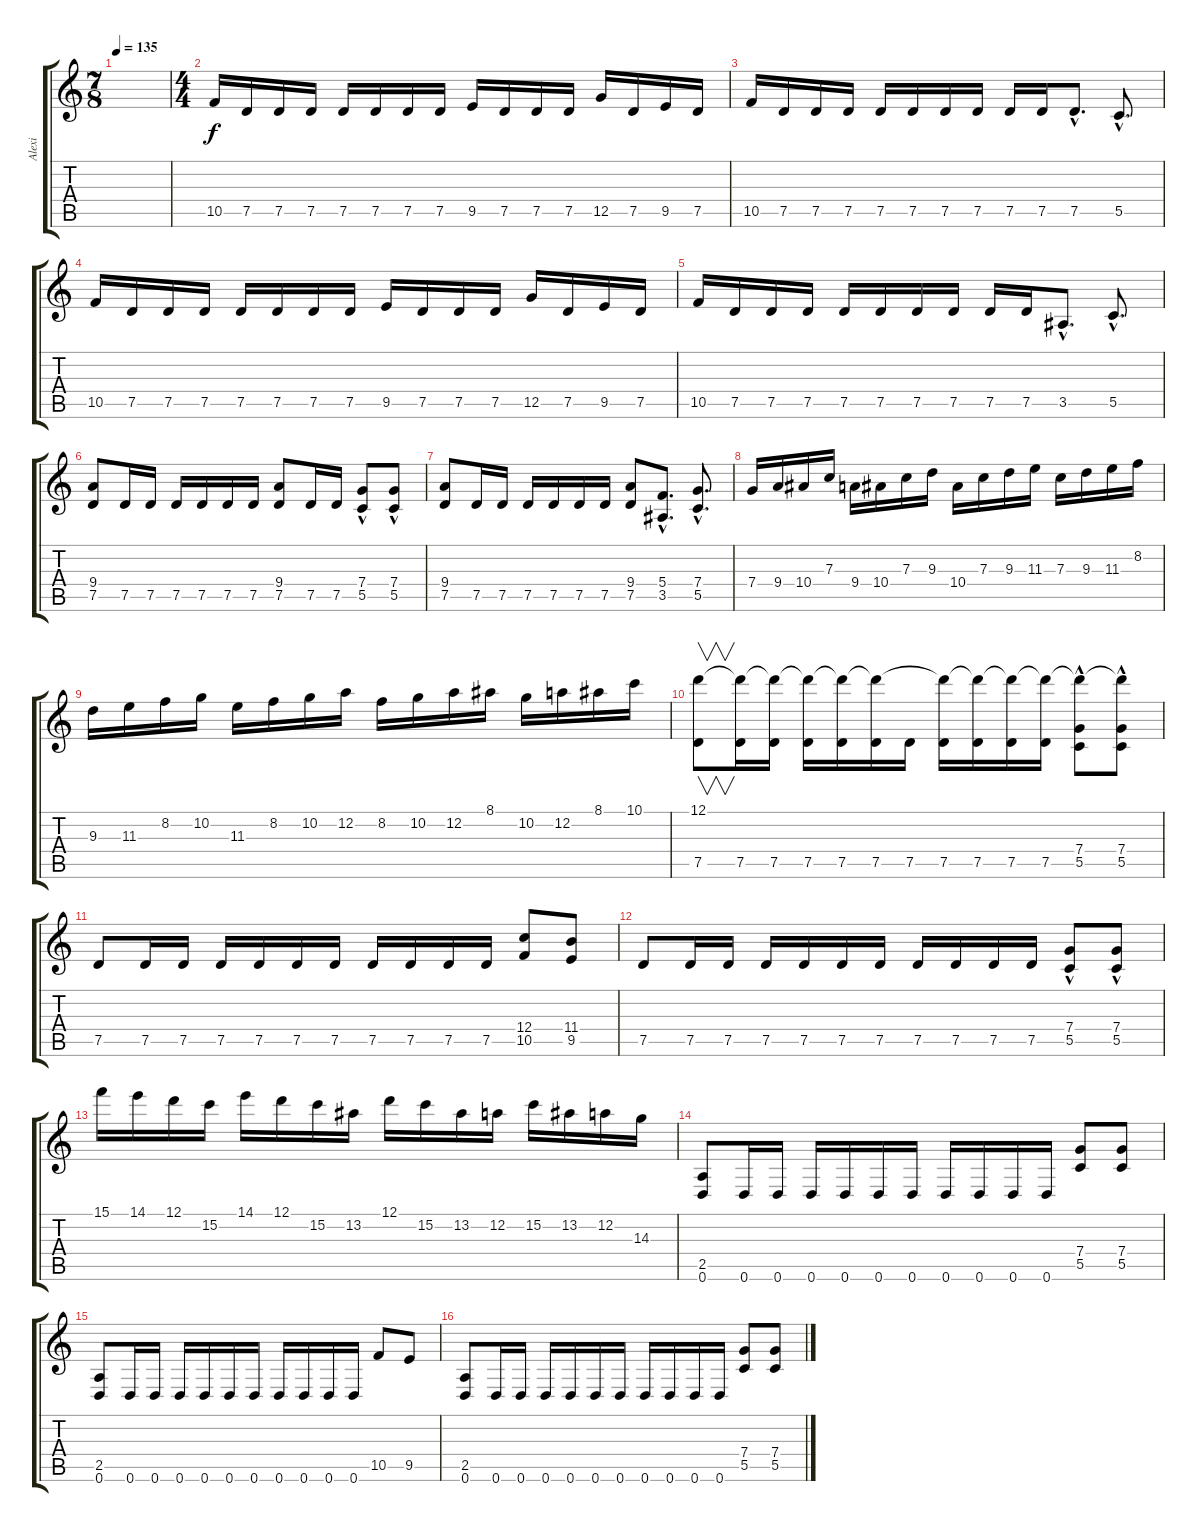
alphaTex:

\track ("Alexi" "Alexi") {instrument distortionguitar}
\staff {score tabs}
\tuning (D4 A3 F3 C3 G2 D2) {hide}
\ts (7 8)
\tempo 135
\clef g2
\ks c
|
\ts (4 4)
10.5.16 7.5.16 7.5.16 7.5.16 7.5.16 7.5.16 7.5.16 7.5.16 9.5.16 7.5.16 7.5.16 7.5.16 12.5.16 7.5.16 9.5.16 7.5.16 |
10.5.16 7.5.16 7.5.16 7.5.16 7.5.16 7.5.16 7.5.16 7.5.16 7.5.16 7.5.16 7.5{hac}.8{d} 5.5{hac}.8{d} |
10.5.16 7.5.16 7.5.16 7.5.16 7.5.16 7.5.16 7.5.16 7.5.16 9.5.16 7.5.16 7.5.16 7.5.16 12.5.16 7.5.16 9.5.16 7.5.16 |
10.5.16 7.5.16 7.5.16 7.5.16 7.5.16 7.5.16 7.5.16 7.5.16 7.5.16 7.5.16 3.5{hac}.8{d} 5.5{hac}.8{d} |
(9.4 7.5).8 7.5.16 7.5.16 7.5.16 7.5.16 7.5.16 7.5.16 (9.4 7.5).8 7.5.16 7.5.16 (7.4 5.5{hac}).8 (7.4 5.5{hac}).8 |
(9.4 7.5).8 7.5.16 7.5.16 7.5.16 7.5.16 7.5.16 7.5.16 (9.4 7.5).8 (5.4{hac} 3.5{hac}).8{d} (7.4{hac} 5.5{hac}).8{d} |
7.4.16 9.4.16 10.4.16 7.3.16 9.4.16 10.4.16 7.3.16 9.3.16 10.4.16 7.3.16 9.3.16 11.3.16 7.3.16 9.3.16 11.3.16 8.2.16 |
9.3.16 11.3.16 8.2.16 10.2.16 11.3.16 8.2.16 10.2.16 12.2.16 8.2.16 10.2.16 12.2.16 8.1.16 10.2.16 12.2.16 8.1.16 10.1.16 |
(12.1 7.5).8{v} (12.1{t} 7.5).16 (12.1{t} 7.5).16 (12.1{t} 7.5).16 (12.1{t} 7.5).16 (12.1{t} 7.5).16 7.5.16 (12.1{t} 7.5).16 (12.1{t} 7.5).16 (12.1{t} 7.5).16 (12.1{t} 7.5).16 (12.1{t} 7.4 5.5{hac}).8 (12.1{t} 7.4 5.5{hac}).8 |
7.5.8 7.5.16 7.5.16 7.5.16 7.5.16 7.5.16 7.5.16 7.5.16 7.5.16 7.5.16 7.5.16 (12.4 10.5).8 (11.4 9.5).8 |
7.5.8 7.5.16 7.5.16 7.5.16 7.5.16 7.5.16 7.5.16 7.5.16 7.5.16 7.5.16 7.5.16 (7.4 5.5{hac}).8 (7.4 5.5{hac}).8 |
15.1.16 14.1.16 12.1.16 15.2.16 14.1.16 12.1.16 15.2.16 13.2.16 12.1.16 15.2.16 13.2.16 12.2.16 15.2.16 13.2.16 12.2.16 14.3.16 |
(2.5 0.6).8 0.6.16 0.6.16 0.6.16 0.6.16 0.6.16 0.6.16 0.6.16 0.6.16 0.6.16 0.6.16 (7.4 5.5).8 (7.4 5.5).8 |
(2.5 0.6).8 0.6.16 0.6.16 0.6.16 0.6.16 0.6.16 0.6.16 0.6.16 0.6.16 0.6.16 0.6.16 10.5.8 9.5.8 |
(2.5 0.6).8 0.6.16 0.6.16 0.6.16 0.6.16 0.6.16 0.6.16 0.6.16 0.6.16 0.6.16 0.6.16 (7.4 5.5).8 (7.4 5.5).8
